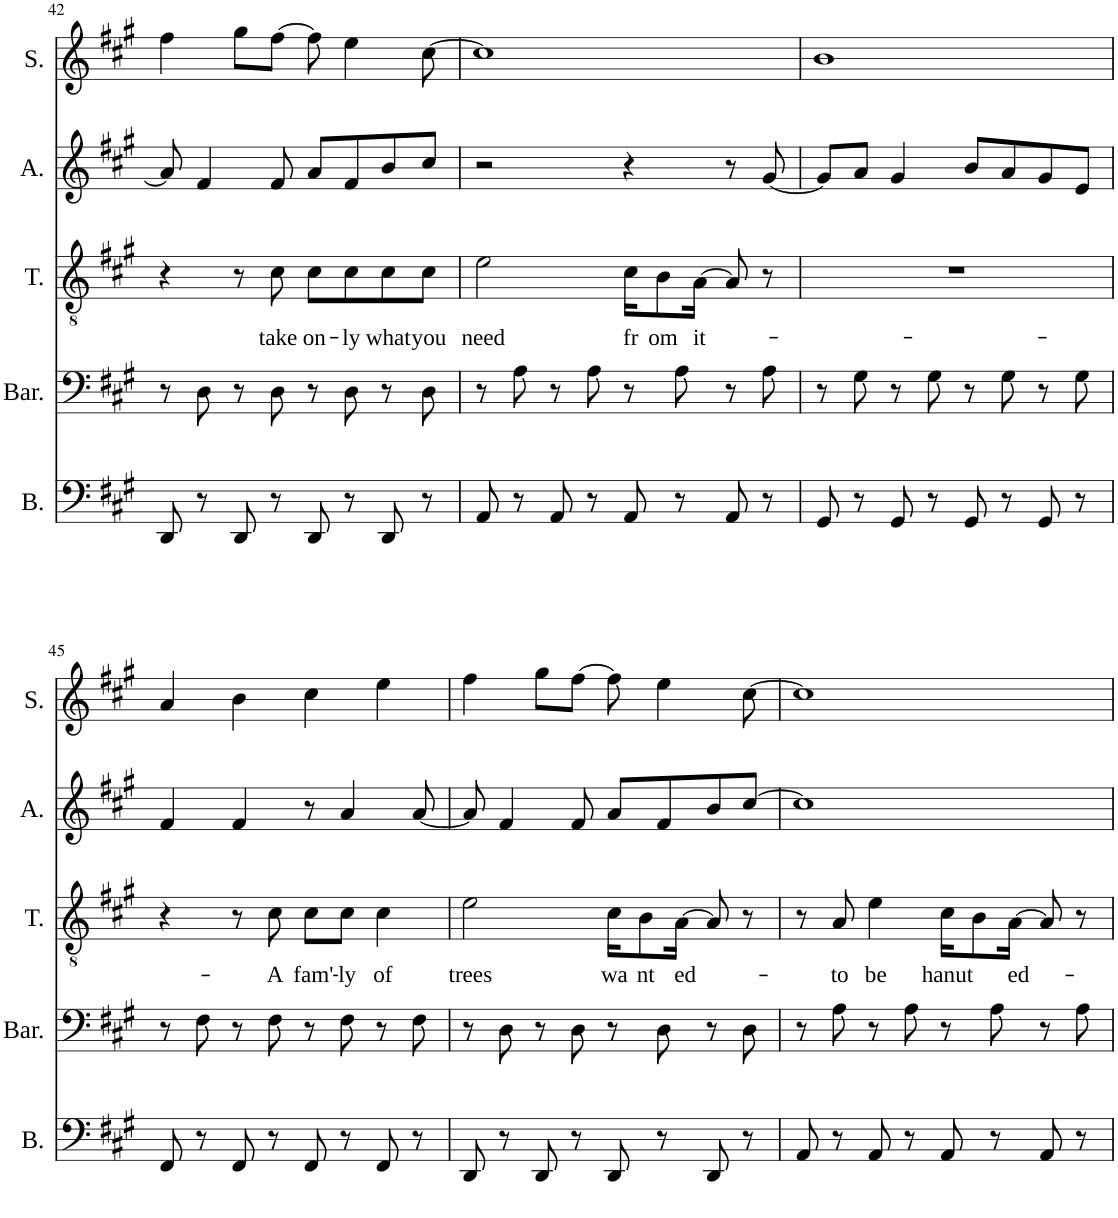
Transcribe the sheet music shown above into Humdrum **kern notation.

**kern	**kern	**kern	**text	**kern	**kern
*part5	*part4	*part3	*part3	*part2	*part1
*staff5	*staff4	*staff3	*staff3	*staff2	*staff1
*I"Bass	*I"Baritone	*I"Tenor	*	*I"Alto	*I"Soprano
*I'B.	*I'Bar.	*I'T.	*	*I'A.	*I'S.
!!LO:PB:g=z
*clefF4	*clefF4	*clefGv2	*	*clefG2	*clefG2
*k[f#c#g#]	*k[f#c#g#]	*k[f#c#g#]	*	*k[f#c#g#]	*k[f#c#g#]
*M4/4	*M4/4	*M4/4	*	*M4/4	*M4/4
=42	=42	=42	=42	=42	=42
8DD/	8r	4r	.	8a/]	4ff#\
8r	8D\	.	.	4f#/	.
8DD/	8r	8r	.	.	8gg#\L
!	!	!	!LO:LY:b	!	!
8r	8D\	8c#\	take	8f#/	[8ff#\J
!	!	!	!LO:LY:b	!	!
8DD/	8r	8c#\L	on-	8a/L	8ff#\]
!	!	!	!LO:LY:b	!	!
8r	8D\	8c#\	-ly	8f#/	4ee\
!	!	!	!LO:LY:b	!	!
8DD/	8r	8c#\	what	8b/	.
!	!	!	!LO:LY:b	!	!
8r	8D\	8c#\J	you	8cc#/J	[8cc#\
=43	=43	=43	=43	=43	=43
!	!	!	!LO:LY:b	!	!
8AA/	8r	2e\	need	2r	1cc#]
8r	8A\	.	.	.	.
8AA/	8r	.	.	.	.
8r	8A\	.	.	.	.
!	!	!	!LO:LY:b	!	!
8AA/	8r	16c#\KL	fr	4r	.
!	!	!	!LO:LY:b	!	!
.	.	8B\	om	.	.
8r	8A\	.	.	.	.
!	!	!	!LO:LY:b	!	!
.	.	[16A\Jk	it-	.	.
8AA/	8r	8A/]	.	8r	.
8r	8A\	8r	.	[8g#/	.
=44	=44	=44	=44	=44	=44
8GG#/	8r	1r	.	8g#/L]	1b
8r	8G#\	.	.	8a/J	.
8GG#/	8r	.	.	4g#/	.
8r	8G#\	.	.	.	.
8GG#/	8r	.	.	8b/L	.
8r	8G#\	.	.	8a/	.
8GG#/	8r	.	.	8g#/	.
8r	8G#\	.	.	8e/J	.
!!LO:LB:g=z
=45	=45	=45	=45	=45	=45
8FF#/	8r	4r	.	4f#/	4a/
8r	8F#\	.	.	.	.
8FF#/	8r	8r	.	4f#/	4b\
!	!	!	!LO:LY:b	!	!
8r	8F#\	8c#\	A	.	.
!	!	!	!LO:LY:b	!	!
8FF#/	8r	8c#\L	fam'-	8r	4cc#\
!	!	!	!LO:LY:b	!	!
8r	8F#\	8c#\J	-ly	4a/	.
!	!	!	!LO:LY:b	!	!
8FF#/	8r	4c#\	of	.	4ee\
8r	8F#\	.	.	[8a/	.
=46	=46	=46	=46	=46	=46
!	!	!	!LO:LY:b	!	!
8DD/	8r	2e\	trees	8a/]	4ff#\
8r	8D\	.	.	4f#/	.
8DD/	8r	.	.	.	8gg#\L
8r	8D\	.	.	8f#/	[8ff#\J
!	!	!	!LO:LY:b	!	!
8DD/	8r	16c#\KL	wa	8a/L	8ff#\]
!	!	!	!LO:LY:b	!	!
.	.	8B\	nt	.	.
8r	8D\	.	.	8f#/	4ee\
!	!	!	!LO:LY:b	!	!
.	.	[16A\Jk	ed-	.	.
8DD/	8r	8A/]	.	8b/	.
8r	8D\	8r	.	[8cc#/J	[8cc#\
=47	=47	=47	=47	=47	=47
8AA/	8r	8r	.	1cc#]	1cc#]
!	!	!	!LO:LY:b	!	!
8r	8A\	8A/	to	.	.
!	!	!	!LO:LY:b	!	!
8AA/	8r	4e\	be	.	.
8r	8A\	.	.	.	.
!	!	!	!LO:LY:b	!	!
8AA/	8r	16c#\KL	hanut	.	.
.	.	8B\	.	.	.
8r	8A\	.	.	.	.
!	!	!	!LO:LY:b	!	!
.	.	[16A\Jk	ed-	.	.
8AA/	8r	8A/]	.	.	.
8r	8A\	8r	.	.	.
=	=	=	=	=	=
*-	*-	*-	*-	*-	*-
